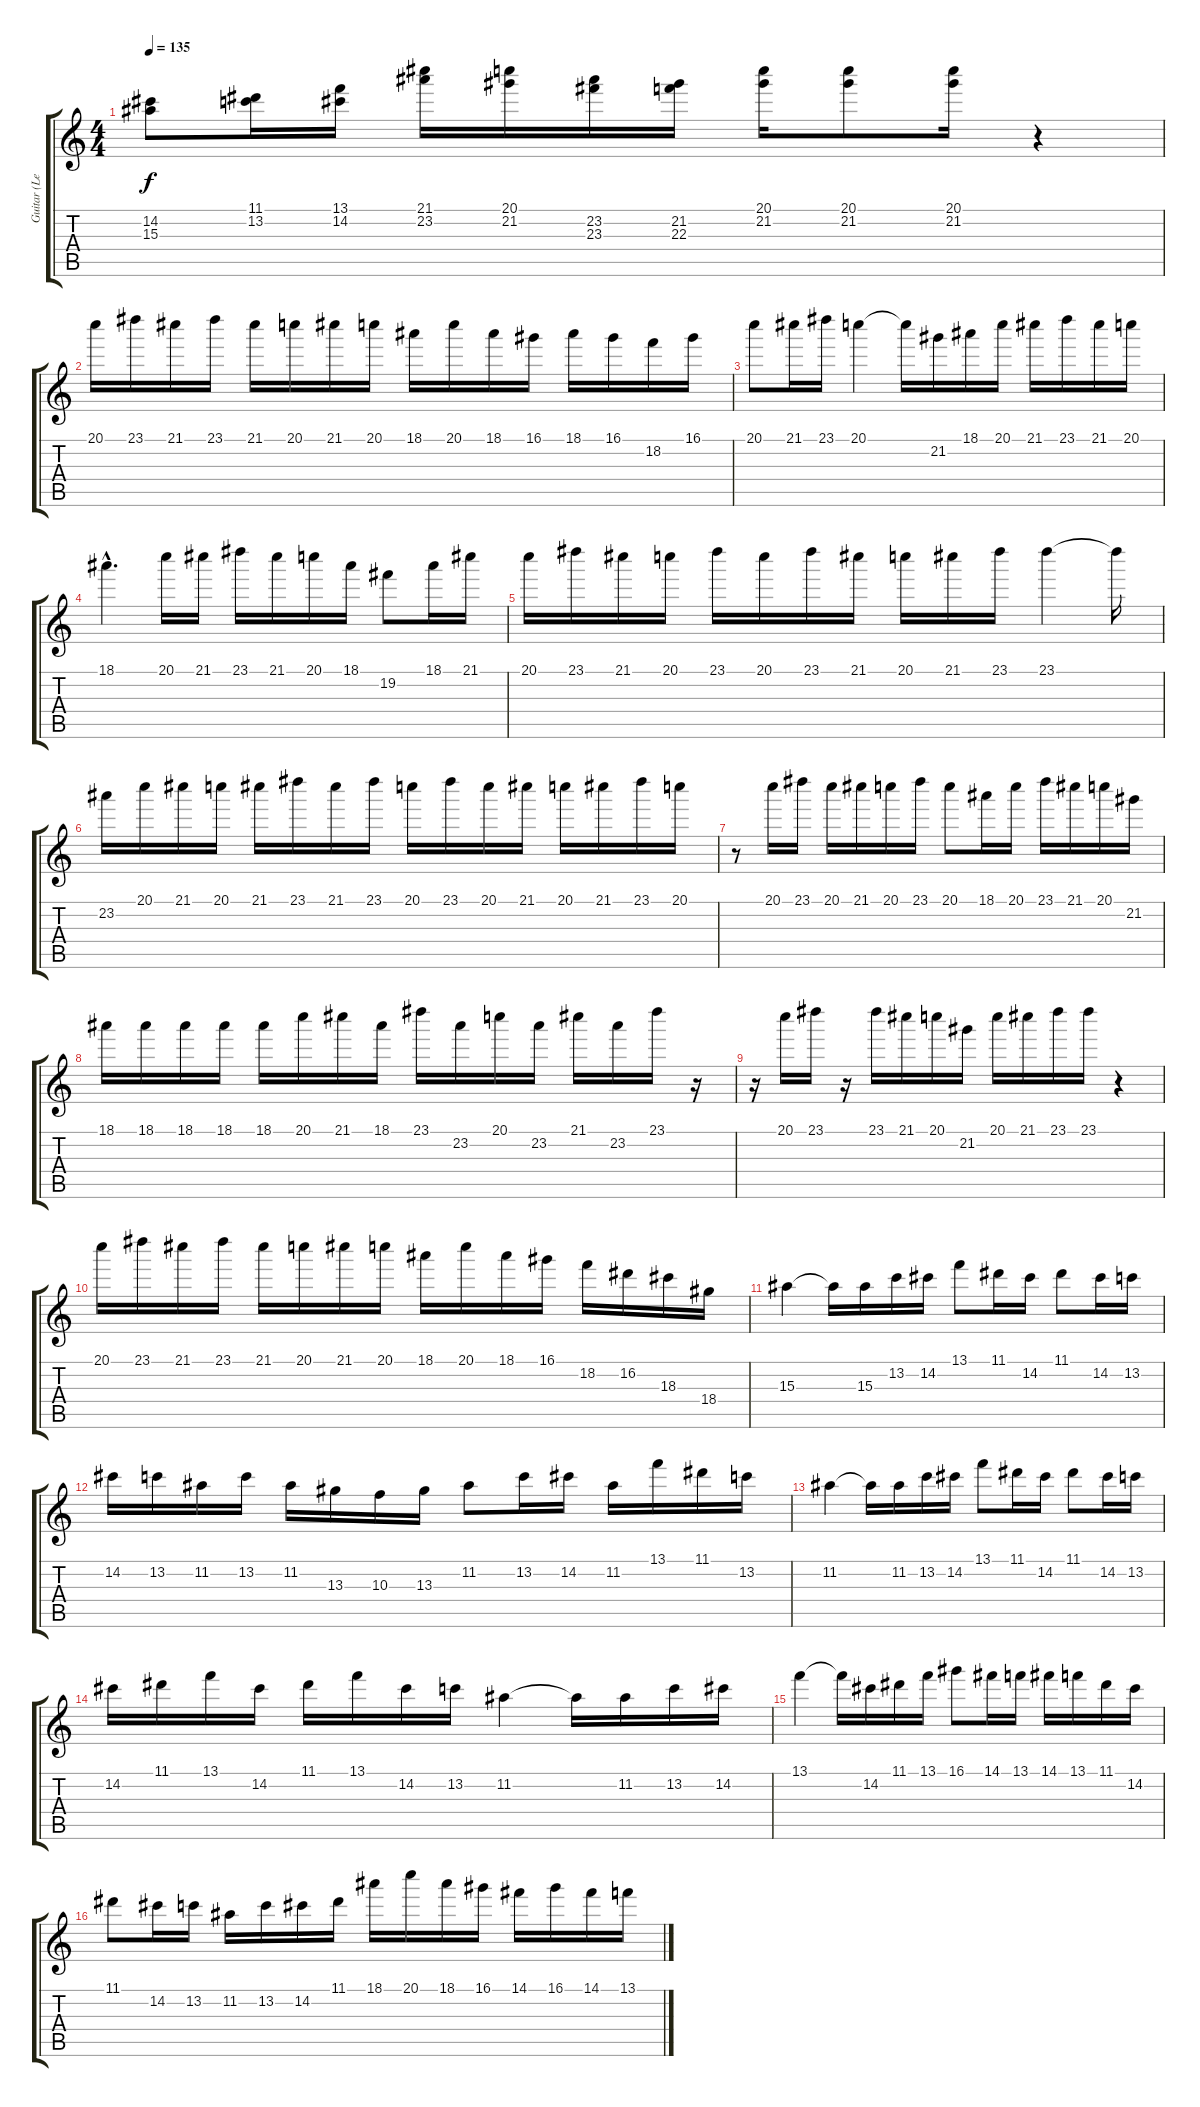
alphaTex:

\track ("Guitar (Lead)" "Guitar (Le") {instrument distortionguitar}
\staff {score tabs}
\tuning (E4 B3 G3 D3 A2 E2) {hide}
\ts (4 4)
\tempo 135
\clef g2
\ks c
(14.2 15.3).8{dy f} (11.1 13.2).16 (13.1 14.2).16 (21.1 23.2).16 (20.1 21.2).16 (23.2 23.3).16 (21.2 22.3).16 (20.1 21.2).16 (20.1 21.2).8 (20.1 21.2).16 r.4 |
20.1.16 23.1.16 21.1.16 23.1.16 21.1.16 20.1.16 21.1.16 20.1.16 18.1.16 20.1.16 18.1.16 16.1.16 18.1.16 16.1.16 18.2.16 16.1.16 |
20.1.8 21.1.16 23.1.16 20.1.4 20.1{t}.16 21.2.16 18.1.16 20.1.16 21.1.16 23.1.16 21.1.16 20.1.16 |
18.1{hac}.4{d} 20.1.16 21.1.16 23.1.16 21.1.16 20.1.16 18.1.16 19.2.8 18.1.16 21.1.16 |
20.1.16 23.1.16 21.1.16 20.1.16 23.1.16 20.1.16 23.1.16 21.1.16 20.1.16 21.1.16 23.1.16 23.1.4 23.1{t}.16 |
23.2.16 20.1.16 21.1.16 20.1.16 21.1.16 23.1.16 21.1.16 23.1.16 20.1.16 23.1.16 20.1.16 21.1.16 20.1.16 21.1.16 23.1.16 20.1.16 |
r.8 20.1.16 23.1.16 20.1.16 21.1.16 20.1.16 23.1.16 20.1.8 18.1.16 20.1.16 23.1.16 21.1.16 20.1.16 21.2.16 |
18.1.16 18.1.16 18.1.16 18.1.16 18.1.16 20.1.16 21.1.16 18.1.16 23.1.16 23.2.16 20.1.16 23.2.16 21.1.16 23.2.16 23.1.16 r.16 |
r.16 20.1.16 23.1.16 r.16 23.1.16 21.1.16 20.1.16 21.2.16 20.1.16 21.1.16 23.1.16 23.1.16 r.4 |
20.1.16 23.1.16 21.1.16 23.1.16 21.1.16 20.1.16 21.1.16 20.1.16 18.1.16 20.1.16 18.1.16 16.1.16 18.2.16 16.2.16 18.3.16 18.4.16 |
15.3.4 15.3{t}.16 15.3.16 13.2.16 14.2.16 13.1.8 11.1.16 14.2.16 11.1.8 14.2.16 13.2.16 |
14.2.16 13.2.16 11.2.16 13.2.16 11.2.16 13.3.16 10.3.16 13.3.16 11.2.8 13.2.16 14.2.16 11.2.16 13.1.16 11.1.16 13.2.16 |
11.2.4 11.2{t}.16 11.2.16 13.2.16 14.2.16 13.1.8 11.1.16 14.2.16 11.1.8 14.2.16 13.2.16 |
14.2.16 11.1.16 13.1.16 14.2.16 11.1.16 13.1.16 14.2.16 13.2.16 11.2.4 11.2{t}.16 11.2.16 13.2.16 14.2.16 |
13.1.4 13.1{t}.16 14.2.16 11.1.16 13.1.16 16.1.8 14.1.16 13.1.16 14.1.16 13.1.16 11.1.16 14.2.16 |
11.1.8{volume 16} 14.2.16{volume 15} 13.2.16{volume 15} 11.2.16{volume 15} 13.2.16{volume 14} 14.2.16{volume 14} 11.1.16{volume 14} 18.1.16{volume 13} 20.1.16{volume 13} 18.1.16{volume 13} 16.1.16{volume 12} 14.1.16{volume 12} 16.1.16{volume 12} 14.1.16{volume 11} 13.1.16{volume 11}
